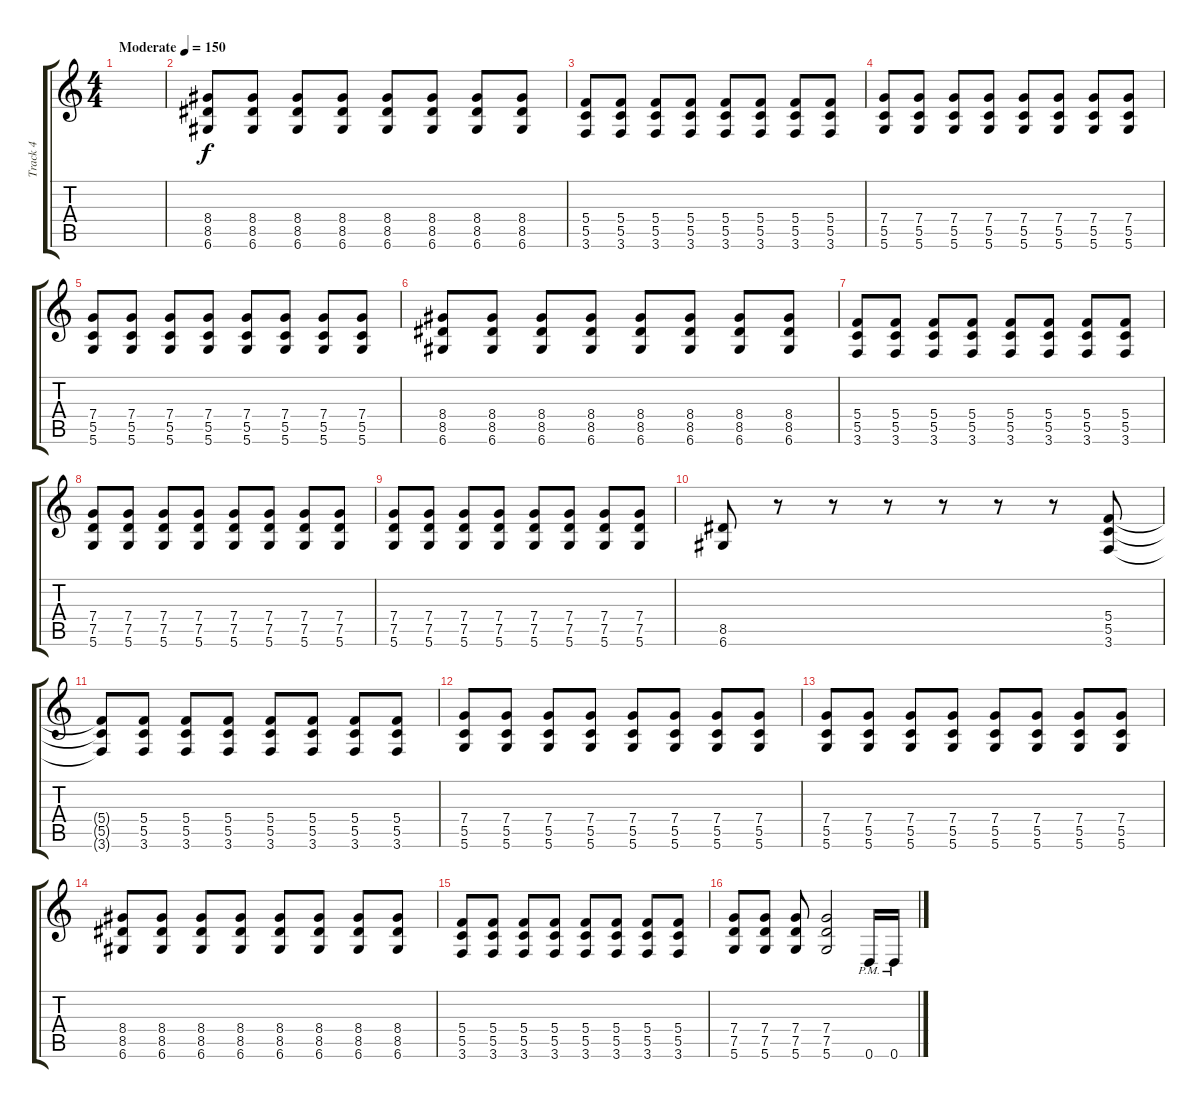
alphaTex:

\track ("Track 4" "Track 4") {instrument distortionguitar}
\staff {score tabs}
\tuning (D4 A3 F3 C3 G2 D2) {hide}
\ts (4 4)
\tempo (150 "Moderate")
\clef g2
\ks c
|
(8.4 8.5 6.6).8 (8.4 8.5 6.6).8 (8.4 8.5 6.6).8 (8.4 8.5 6.6).8 (8.4 8.5 6.6).8 (8.4 8.5 6.6).8 (8.4 8.5 6.6).8 (8.4 8.5 6.6).8 |
(5.4 5.5 3.6).8 (5.4 5.5 3.6).8 (5.4 5.5 3.6).8 (5.4 5.5 3.6).8 (5.4 5.5 3.6).8 (5.4 5.5 3.6).8 (5.4 5.5 3.6).8 (5.4 5.5 3.6).8 |
(7.4 5.5 5.6).8 (7.4 5.5 5.6).8 (7.4 5.5 5.6).8 (7.4 5.5 5.6).8 (7.4 5.5 5.6).8 (7.4 5.5 5.6).8 (7.4 5.5 5.6).8 (7.4 5.5 5.6).8 |
(7.4 5.5 5.6).8 (7.4 5.5 5.6).8 (7.4 5.5 5.6).8 (7.4 5.5 5.6).8 (7.4 5.5 5.6).8 (7.4 5.5 5.6).8 (7.4 5.5 5.6).8 (7.4 5.5 5.6).8 |
(8.4 8.5 6.6).8 (8.4 8.5 6.6).8 (8.4 8.5 6.6).8 (8.4 8.5 6.6).8 (8.4 8.5 6.6).8 (8.4 8.5 6.6).8 (8.4 8.5 6.6).8 (8.4 8.5 6.6).8 |
(5.4 5.5 3.6).8 (5.4 5.5 3.6).8 (5.4 5.5 3.6).8 (5.4 5.5 3.6).8 (5.4 5.5 3.6).8 (5.4 5.5 3.6).8 (5.4 5.5 3.6).8 (5.4 5.5 3.6).8 |
(7.4 7.5 5.6).8 (7.4 7.5 5.6).8 (7.4 7.5 5.6).8 (7.4 7.5 5.6).8 (7.4 7.5 5.6).8 (7.4 7.5 5.6).8 (7.4 7.5 5.6).8 (7.4 7.5 5.6).8 |
(7.4 7.5 5.6).8 (7.4 7.5 5.6).8 (7.4 7.5 5.6).8 (7.4 7.5 5.6).8 (7.4 7.5 5.6).8 (7.4 7.5 5.6).8 (7.4 7.5 5.6).8 (7.4 7.5 5.6).8 |
(8.5 6.6).8 r.8 r.8 r.8 r.8 r.8 r.8 (5.4 5.5 3.6).8 |
(5.4{t} 5.5{t} 3.6{t}).8 (5.4 5.5 3.6).8 (5.4 5.5 3.6).8 (5.4 5.5 3.6).8 (5.4 5.5 3.6).8 (5.4 5.5 3.6).8 (5.4 5.5 3.6).8 (5.4 5.5 3.6).8 |
(7.4 5.5 5.6).8 (7.4 5.5 5.6).8 (7.4 5.5 5.6).8 (7.4 5.5 5.6).8 (7.4 5.5 5.6).8 (7.4 5.5 5.6).8 (7.4 5.5 5.6).8 (7.4 5.5 5.6).8 |
(7.4 5.5 5.6).8 (7.4 5.5 5.6).8 (7.4 5.5 5.6).8 (7.4 5.5 5.6).8 (7.4 5.5 5.6).8 (7.4 5.5 5.6).8 (7.4 5.5 5.6).8 (7.4 5.5 5.6).8 |
(8.4 8.5 6.6).8 (8.4 8.5 6.6).8 (8.4 8.5 6.6).8 (8.4 8.5 6.6).8 (8.4 8.5 6.6).8 (8.4 8.5 6.6).8 (8.4 8.5 6.6).8 (8.4 8.5 6.6).8 |
(5.4 5.5 3.6).8 (5.4 5.5 3.6).8 (5.4 5.5 3.6).8 (5.4 5.5 3.6).8 (5.4 5.5 3.6).8 (5.4 5.5 3.6).8 (5.4 5.5 3.6).8 (5.4 5.5 3.6).8 |
(7.4 7.5 5.6).8 (7.4 7.5 5.6).8 (7.4 7.5 5.6).8 (7.4 7.5 5.6).2 0.6{pm}.16 0.6{pm}.16
